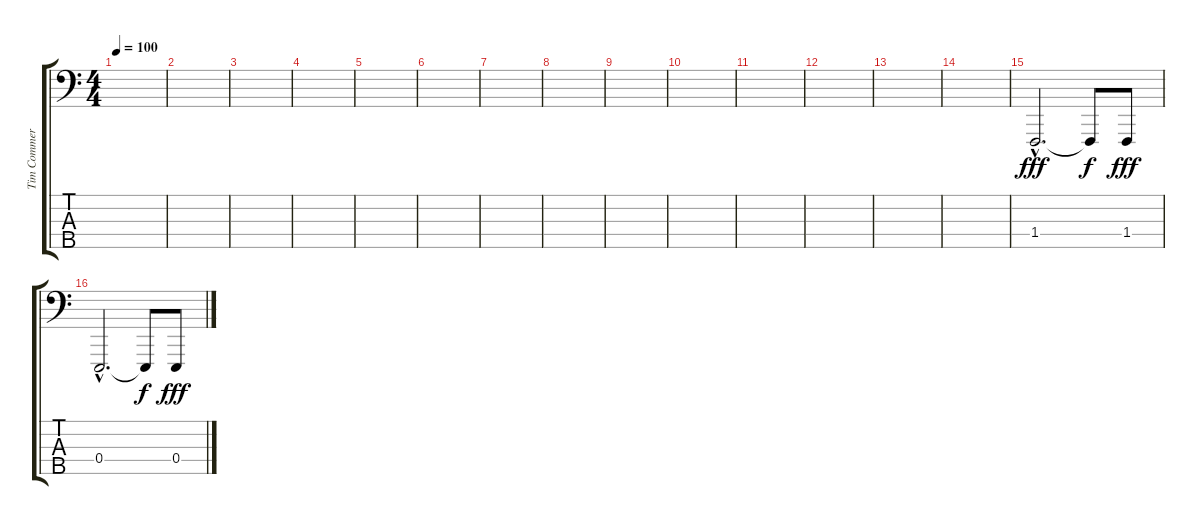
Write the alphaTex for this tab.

\track ("Tim Commerford (for effect only!)" "Tim Commer") {instrument reedorgan}
\staff {score tabs}
\tuning (G2 D2 A1 E1 B0) {hide}
\ts (4 4)
\tempo 100
\clef f4
\ks c
|
|
|
|
|
|
|
|
|
|
|
|
|
|
1.4{hac}.2{d dy fff} 1.4{t}.8{dy f} 1.4.8{dy fff} |
0.4{hac}.2{d} 0.4{t}.8{dy f} 0.4.8{dy fff}
